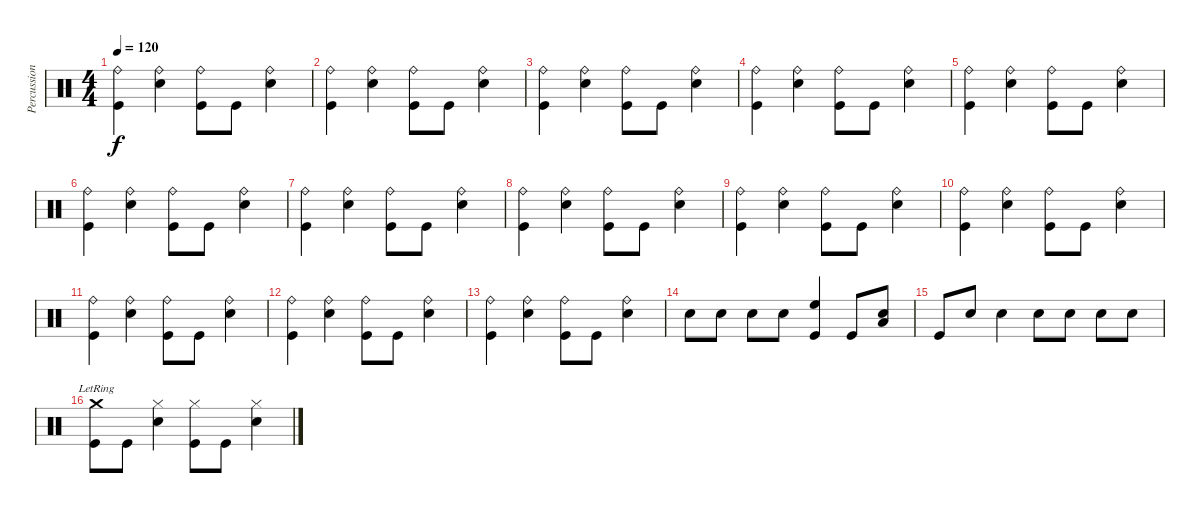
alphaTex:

\track ("Percussions" "Percussion") {instrument percussion}
\staff {score}
\articulation defaults
\ts (4 4)
\tempo 120
\clef neutral
\ks c
("Ride (bell)" "Kick (hit)").4{dy f} ("Ride (bell)" "Snare (hit) 2").4 ("Ride (bell)" "Kick (hit)").8 "Kick (hit)".8 ("Ride (bell)" "Snare (hit) 2").4 |
("Ride (bell)" "Kick (hit)").4 ("Ride (bell)" "Snare (hit) 2").4 ("Ride (bell)" "Kick (hit)").8 "Kick (hit)".8 ("Ride (bell)" "Snare (hit) 2").4 |
("Ride (bell)" "Kick (hit)").4 ("Ride (bell)" "Snare (hit) 2").4 ("Ride (bell)" "Kick (hit)").8 "Kick (hit)".8 ("Ride (bell)" "Snare (hit) 2").4 |
("Ride (bell)" "Kick (hit)").4 ("Ride (bell)" "Snare (hit) 2").4 ("Ride (bell)" "Kick (hit)").8 "Kick (hit)".8 ("Ride (bell)" "Snare (hit) 2").4 |
("Ride (bell)" "Kick (hit)").4 ("Ride (bell)" "Snare (hit) 2").4 ("Ride (bell)" "Kick (hit)").8 "Kick (hit)".8 ("Ride (bell)" "Snare (hit) 2").4 |
("Ride (bell)" "Kick (hit)").4 ("Ride (bell)" "Snare (hit) 2").4 ("Ride (bell)" "Kick (hit)").8 "Kick (hit)".8 ("Ride (bell)" "Snare (hit) 2").4 |
("Ride (bell)" "Kick (hit)").4 ("Ride (bell)" "Snare (hit) 2").4 ("Ride (bell)" "Kick (hit)").8 "Kick (hit)".8 ("Ride (bell)" "Snare (hit) 2").4 |
("Ride (bell)" "Kick (hit)").4 ("Ride (bell)" "Snare (hit) 2").4 ("Ride (bell)" "Kick (hit)").8 "Kick (hit)".8 ("Ride (bell)" "Snare (hit) 2").4 |
("Ride (bell)" "Kick (hit)").4 ("Ride (bell)" "Snare (hit) 2").4 ("Ride (bell)" "Kick (hit)").8 "Kick (hit)".8 ("Ride (bell)" "Snare (hit) 2").4 |
("Ride (bell)" "Kick (hit)").4 ("Ride (bell)" "Snare (hit) 2").4 ("Ride (bell)" "Kick (hit)").8 "Kick (hit)".8 ("Ride (bell)" "Snare (hit) 2").4 |
("Ride (bell)" "Kick (hit)").4 ("Ride (bell)" "Snare (hit) 2").4 ("Ride (bell)" "Kick (hit)").8 "Kick (hit)".8 ("Ride (bell)" "Snare (hit) 2").4 |
("Ride (bell)" "Kick (hit)").4 ("Ride (bell)" "Snare (hit) 2").4 ("Ride (bell)" "Kick (hit)").8 "Kick (hit)".8 ("Ride (bell)" "Snare (hit) 2").4 |
("Ride (bell)" "Kick (hit)").4 ("Ride (bell)" "Snare (hit) 2").4 ("Ride (bell)" "Kick (hit)").8 "Kick (hit)".8 ("Ride (bell)" "Snare (hit) 2").4 |
"Snare (hit) 2".8 "Snare (hit) 2".8 "Snare (hit) 2".8 "Snare (hit) 2".8 ("High Floor Tom (hit)" "Kick (hit)").4 "Kick (hit)".8 ("Low Floor Tom (hit)" "Snare (hit) 2").8 |
"Kick (hit)".8 "Snare (hit) 2".8 "Snare (hit) 2".4 "Snare (hit) 2".8 "Snare (hit) 2".8 "Snare (hit) 2".8 "Snare (hit) 2".8 |
("Crash medium (hit)"{lr} "Kick (hit)").8 "Kick (hit)".8 ("Hi-Hat (closed)" "Snare (hit) 2").4 ("Hi-Hat (closed)" "Kick (hit)").8 "Kick (hit)".8 ("Hi-Hat (closed)" "Snare (hit) 2").4
